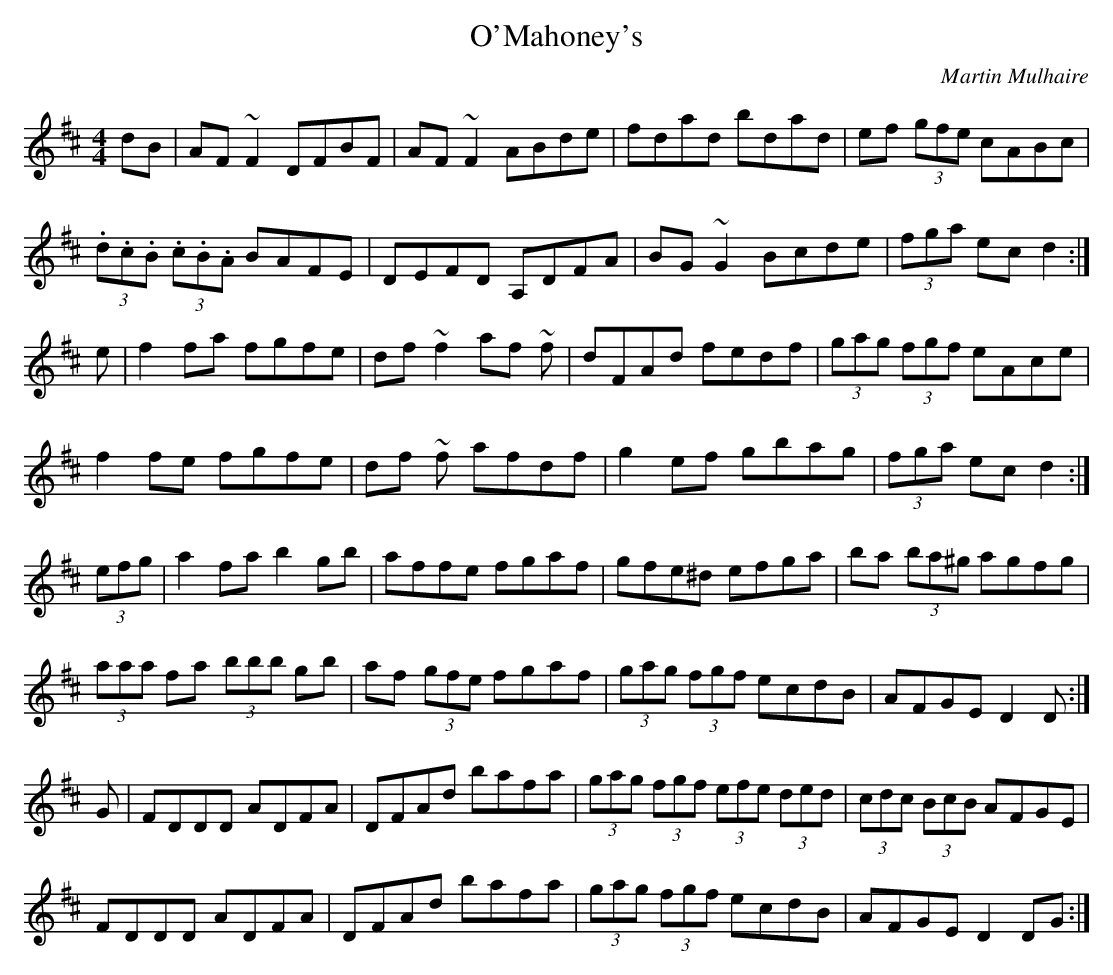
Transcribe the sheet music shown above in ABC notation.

X:1
T:O'Mahoney's
M:4/4
L:1/8
C:Martin Mulhaire
K:DMaj
dB|AF ~F2 DFBF|AF ~F2 ABde|fdad bdad|ef (3gfe cABc|!
(3.d.c.B (3.c.B.A BAFE|DEFD A,DFA|BG~G2 Bcde|(3fga ec d2:|!
e|f2 fa fgfe|df ~f2 af ~f|dFAd fedf|(3gag (3fgf eAce|!
f2 fe fgfe|df ~f afdf|g2 ef gbag|(3fga ec d2:|!
(3efg|a2 fa b2 gb|affe fgaf|gfe^d efga|ba (3ba^g agfg|!
(3aaa fa (3bbb gb|af (3gfe fgaf|(3gag (3fgf ecdB|AFGE D2 D:|!
G|FDDD ADFA|DFAd bafa|(3gag (3fgf (3efe (3ded|(3cdc (3BcB AFGE|!
FDDD ADFA|DFAd bafa|(3gag (3fgf ecdB|AFGE D2 DG:|!
